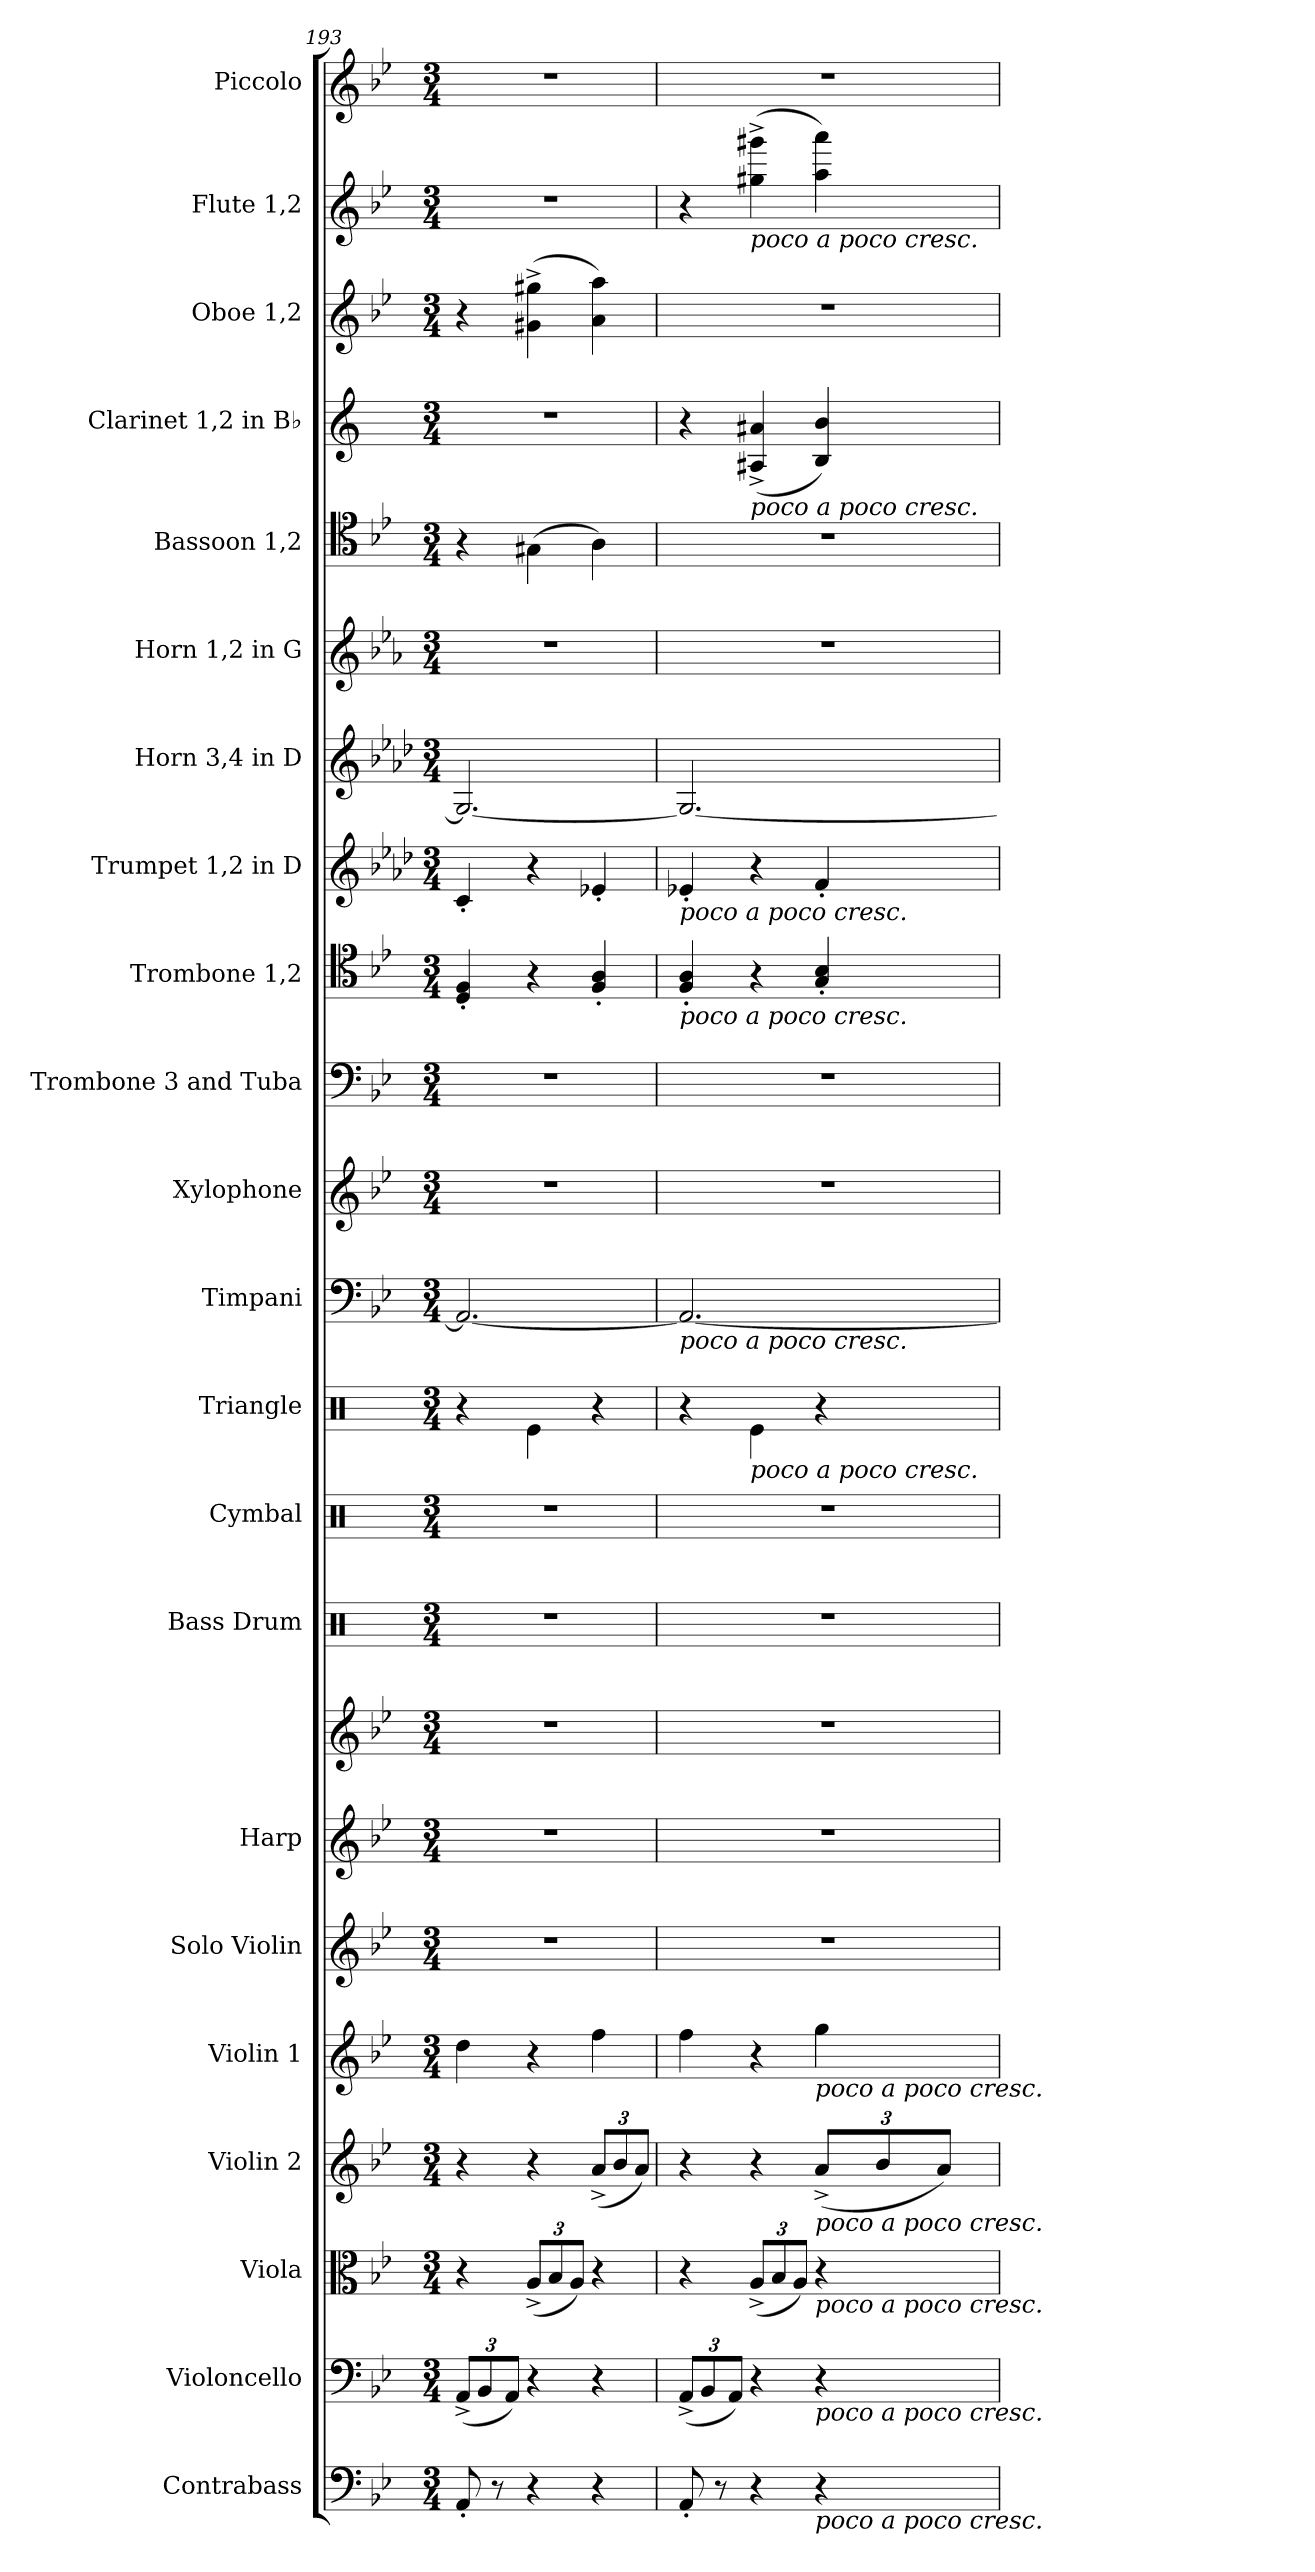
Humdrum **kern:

**kern	**kern	**kern	**kern	**kern	**kern	**kern	**kern	**kern	**kern	**kern	**kern	**kern	**kern	**kern	**kern	**kern	**kern	**kern	**kern	**kern	**kern	**kern
*part22	*part21	*part20	*part19	*part18	*part17	*part16	*part16	*part15	*part14	*part13	*part12	*part11	*part10	*part9	*part8	*part7	*part6	*part5	*part4	*part3	*part2	*part1
*staff23	*staff22	*staff21	*staff20	*staff19	*staff18	*staff17	*staff16	*staff15	*staff14	*staff13	*staff12	*staff11	*staff10	*staff9	*staff8	*staff7	*staff6	*staff5	*staff4	*staff3	*staff2	*staff1
*I"Contrabass	*I"Violoncello	*I"Viola	*I"Violin 2	*I"Violin 1	*I"Solo Violin	*I"Harp	*	*I"Bass Drum	*I"Cymbal	*I"Triangle	*I"Timpani	*I"Xylophone	*I"Trombone 3 and Tuba	*I"Trombone 1,2	*I"Trumpet 1,2 in D	*I"Horn 3,4 in D	*I"Horn 1,2 in G	*I"Bassoon 1,2	*I"Clarinet 1,2 in B♭	*I"Oboe 1,2	*I"Flute 1,2	*I"Piccolo
*I'Cb.	*I'Vc.	*I'Vla.	*I'Vln. 2	*I'Vln. 1	*I'Solo Vln.	*I'Hrp.	*	*I'B.D	*I'Cym.	*I'Trgl.	*I'Timp.	*I'Xyl.	*I'Tbn. 3 and Tba.	*I'Tbn. 1,2	*I'Tpt. 1,2 in D	*I'Hn. 3,4 in D	*I'Hn. 1,2 in G	*I'Bsn. 1,2	*I'Cl. 1,2 in B♭	*I'Ob. 1,2	*I'Fl. 1,2	*I'Picc.
*clefF4	*clefF4	*clefC3	*clefG2	*clefG2	*clefG2	*clefG2	*clefG2	*clefX	*clefX	*clefX	*clefF4	*clefG2	*clefF4	*clefC4	*clefG2	*clefG2	*clefG2	*clefC4	*clefG2	*clefG2	*clefG2	*clefG2
*ITrd7c12	*	*	*	*	*	*	*	*	*	*	*	*ITrd-7c-12	*	*	*ITrd-1c-2	*ITrd6c10	*ITrd3c5	*	*ITrd1c2	*	*	*ITrd-7c-12
*k[b-e-]	*k[b-e-]	*k[b-e-]	*k[b-e-]	*k[b-e-]	*k[b-e-]	*k[b-e-]	*k[b-e-]	*k[]	*k[]	*k[]	*k[b-e-]	*k[b-e-]	*k[b-e-]	*k[b-e-]	*k[b-e-]	*k[b-e-]	*k[b-e-]	*k[b-e-]	*k[b-e-]	*k[b-e-]	*k[b-e-]	*k[b-e-]
*M3/4	*M3/4	*M3/4	*M3/4	*M3/4	*M3/4	*M3/4	*M3/4	*M3/4	*M3/4	*M3/4	*M3/4	*M3/4	*M3/4	*M3/4	*M3/4	*M3/4	*M3/4	*M3/4	*M3/4	*M3/4	*M3/4	*M3/4
*	*Xbrackettup	*	*	*	*	*	*	*	*	*	*	*	*	*	*	*	*	*	*	*	*	*
=193	=193	=193	=193	=193	=193	=193	=193	=193	=193	=193	=193	=193	=193	=193	=193	=193	=193	=193	=193	=193	=193	=193
8AAA'/	(<12AA^/L	4r	4r	4dd\	2.r	2.r	2.r	2.r	2.r	4r	2.AA/_	2.r	2.r	4D/' 4F/'	4d'/	2.AA/_	2.r	4r	2.r	4r	2.r	2.r
.	12BB-/	.	.	.	.	.	.	.	.	.	.	.	.	.	.	.	.	.	.	.	.	.
8r	.	.	.	.	.	.	.	.	.	.	.	.	.	.	.	.	.	.	.	.	.	.
.	12AA/J)	.	.	.	.	.	.	.	.	.	.	.	.	.	.	.	.	.	.	.	.	.
*	*	*Xbrackettup	*	*	*	*	*	*	*	*	*	*	*	*	*	*	*	*	*	*	*	*
4r	4r	(<12A^/L	4r	4r	.	.	.	.	.	4Re\	.	.	.	4r	4r	.	.	(>4G#X\	.	(>4g#X\^ 4gg#X\^	.	.
.	.	12B-/	.	.	.	.	.	.	.	.	.	.	.	.	.	.	.	.	.	.	.	.
.	.	12A/J)	.	.	.	.	.	.	.	.	.	.	.	.	.	.	.	.	.	.	.	.
*	*	*	*Xbrackettup	*	*	*	*	*	*	*	*	*	*	*	*	*	*	*	*	*	*	*
4r	4r	4r	(<12a^/L	4ff\	.	.	.	.	.	4r	.	.	.	4F/' 4A/'	4fn'/	.	.	4A\)	.	4a\ 4aa\)	.	.
.	.	.	12b-/	.	.	.	.	.	.	.	.	.	.	.	.	.	.	.	.	.	.	.
.	.	.	12a/J)	.	.	.	.	.	.	.	.	.	.	.	.	.	.	.	.	.	.	.
=194	=194	=194	=194	=194	=194	=194	=194	=194	=194	=194	=194	=194	=194	=194	=194	=194	=194	=194	=194	=194	=194	=194
!	!	!	!	!	!	!	!	!	!	!	!	!	!	!	!LO:TX:b:i:t=poco a poco cresc.	!	!	!	!	!	!	!
!	!	!	!	!	!	!	!	!	!	!	!	!	!	!LO:TX:b:i:t=poco a poco cresc.	!	!	!	!	!	!	!	!
!	!	!	!	!	!	!	!	!	!	!	!LO:TX:b:i:t=poco a poco cresc.	!	!	!	!	!	!	!	!	!	!	!
8AAA'/	(<12AA^/L	4r	4r	4ff\	2.r	2.r	2.r	2.r	2.r	4r	2.AA/_	2.r	2.r	4F/' 4A/'	4fn'/	2.AA/_	2.r	2.r	4r	2.r	4r	2.r
.	12BB-/	.	.	.	.	.	.	.	.	.	.	.	.	.	.	.	.	.	.	.	.	.
8r	.	.	.	.	.	.	.	.	.	.	.	.	.	.	.	.	.	.	.	.	.	.
.	12AA/J)	.	.	.	.	.	.	.	.	.	.	.	.	.	.	.	.	.	.	.	.	.
!	!	!	!	!	!	!	!	!	!	!	!	!	!	!	!	!	!	!	!	!	!LO:TX:b:i:t=poco a poco cresc.	!
!	!	!	!	!	!	!	!	!	!	!	!	!	!	!	!	!	!	!	!LO:TX:b:i:t=poco a poco cresc.	!	!	!
!	!	!	!	!	!	!	!	!	!	!LO:TX:b:i:t=poco a poco cresc.	!	!	!	!	!	!	!	!	!	!	!	!
4r	4r	(<12A^/L	4r	4r	.	.	.	.	.	4Re\	.	.	.	4r	4r	.	.	.	(<4G#X/^ 4g#X/^	.	(>4gg#X\^ 4ggg#X\^	.
.	.	12B-/	.	.	.	.	.	.	.	.	.	.	.	.	.	.	.	.	.	.	.	.
.	.	12A/J)	.	.	.	.	.	.	.	.	.	.	.	.	.	.	.	.	.	.	.	.
!	!	!	!	!LO:TX:b:i:t=poco a poco cresc.	!	!	!	!	!	!	!	!	!	!	!	!	!	!	!	!	!	!
!	!	!	!LO:TX:b:i:t=poco a poco cresc.	!	!	!	!	!	!	!	!	!	!	!	!	!	!	!	!	!	!	!
!	!	!LO:TX:b:i:t=poco a poco cresc.	!	!	!	!	!	!	!	!	!	!	!	!	!	!	!	!	!	!	!	!
!	!LO:TX:b:i:t=poco a poco cresc.	!	!	!	!	!	!	!	!	!	!	!	!	!	!	!	!	!	!	!	!	!
!LO:TX:b:i:t=poco a poco cresc.	!	!	!	!	!	!	!	!	!	!	!	!	!	!	!	!	!	!	!	!	!	!
4r	4r	4r	(<12a^/L	4gg\	.	.	.	.	.	4r	.	.	.	4G/' 4B-/'	4g'/	.	.	.	4A/ 4a/)	.	4aa\ 4aaa\)	.
.	.	.	12b-/	.	.	.	.	.	.	.	.	.	.	.	.	.	.	.	.	.	.	.
.	.	.	12a/J)	.	.	.	.	.	.	.	.	.	.	.	.	.	.	.	.	.	.	.
=	=	=	=	=	=	=	=	=	=	=	=	=	=	=	=	=	=	=	=	=	=	=
*-	*-	*-	*-	*-	*-	*-	*-	*-	*-	*-	*-	*-	*-	*-	*-	*-	*-	*-	*-	*-	*-	*-
